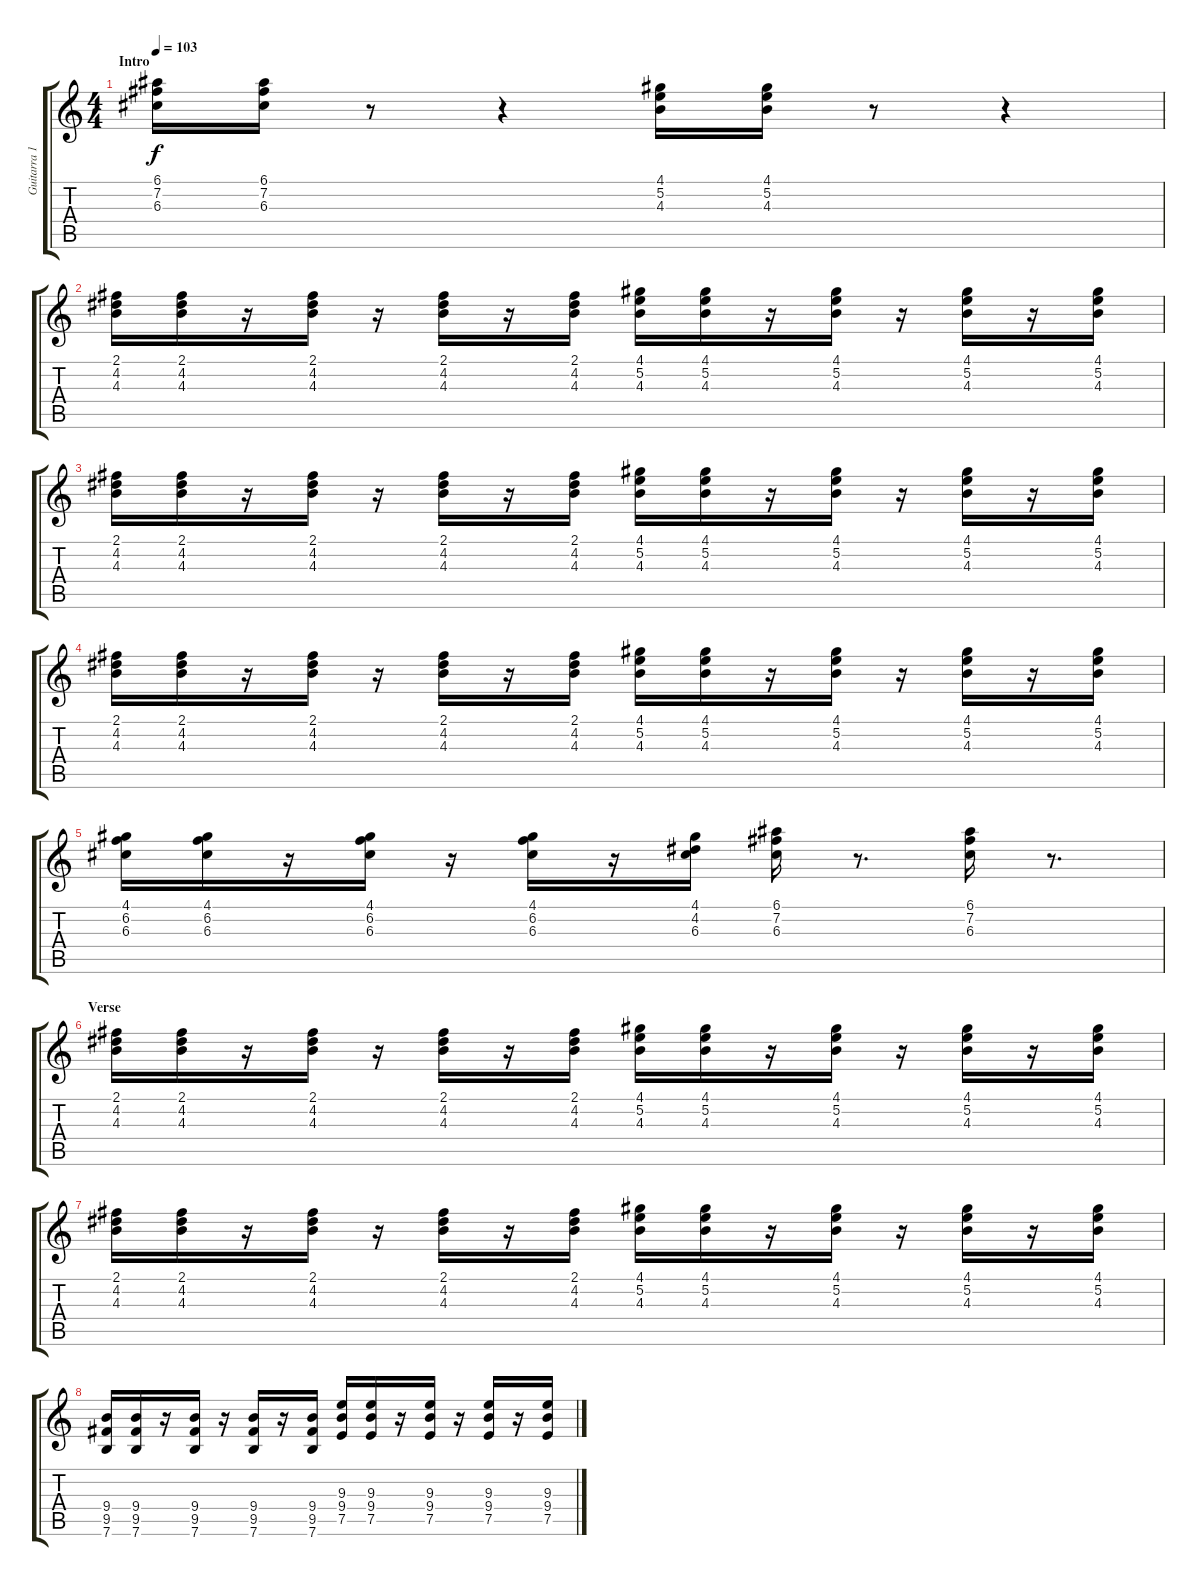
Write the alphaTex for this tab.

\track ("Guitarra 1 - Mathias" "Guitarra 1") {instrument distortionguitar}
\staff {score tabs}
\tuning (E4 B3 G3 D3 A2 E2) {hide}
\ts (4 4)
\section ("" "Intro")
\tempo 103
\clef g2
\ks c
(6.1 7.2 6.3).16{dy f instrument distortionguitar} (6.1 7.2 6.3).16 r.8 r.4 (4.1 5.2 4.3).16 (4.1 5.2 4.3).16 r.8 r.4 |
(2.1 4.2 4.3).16 (2.1 4.2 4.3).16 r.16 (2.1 4.2 4.3).16 r.16 (2.1 4.2 4.3).16 r.16 (2.1 4.2 4.3).16 (4.1 5.2 4.3).16 (4.1 5.2 4.3).16 r.16 (4.1 5.2 4.3).16 r.16 (4.1 5.2 4.3).16 r.16 (4.1 5.2 4.3).16 |
(2.1 4.2 4.3).16 (2.1 4.2 4.3).16 r.16 (2.1 4.2 4.3).16 r.16 (2.1 4.2 4.3).16 r.16 (2.1 4.2 4.3).16 (4.1 5.2 4.3).16 (4.1 5.2 4.3).16 r.16 (4.1 5.2 4.3).16 r.16 (4.1 5.2 4.3).16 r.16 (4.1 5.2 4.3).16 |
(2.1 4.2 4.3).16 (2.1 4.2 4.3).16 r.16 (2.1 4.2 4.3).16 r.16 (2.1 4.2 4.3).16 r.16 (2.1 4.2 4.3).16 (4.1 5.2 4.3).16 (4.1 5.2 4.3).16 r.16 (4.1 5.2 4.3).16 r.16 (4.1 5.2 4.3).16 r.16 (4.1 5.2 4.3).16 |
(4.1 6.2 6.3).16 (4.1 6.2 6.3).16 r.16 (4.1 6.2 6.3).16 r.16 (4.1 6.2 6.3).16 r.16 (4.1 4.2 6.3).16 (6.1 7.2 6.3).16 r.8{d} (6.1 7.2 6.3).16 r.8{d} |
\section ("" "Verse")
(2.1 4.2 4.3).16 (2.1 4.2 4.3).16 r.16 (2.1 4.2 4.3).16 r.16 (2.1 4.2 4.3).16 r.16 (2.1 4.2 4.3).16 (4.1 5.2 4.3).16 (4.1 5.2 4.3).16 r.16 (4.1 5.2 4.3).16 r.16 (4.1 5.2 4.3).16 r.16 (4.1 5.2 4.3).16 |
(2.1 4.2 4.3).16 (2.1 4.2 4.3).16 r.16 (2.1 4.2 4.3).16 r.16 (2.1 4.2 4.3).16 r.16 (2.1 4.2 4.3).16 (4.1 5.2 4.3).16 (4.1 5.2 4.3).16 r.16 (4.1 5.2 4.3).16 r.16 (4.1 5.2 4.3).16 r.16 (4.1 5.2 4.3).16 |
(9.4 9.5 7.6).16 (9.4 9.5 7.6).16 r.16 (9.4 9.5 7.6).16 r.16 (9.4 9.5 7.6).16 r.16 (9.4 9.5 7.6).16 (9.3 9.4 7.5).16 (9.3 9.4 7.5).16 r.16 (9.3 9.4 7.5).16 r.16 (9.3 9.4 7.5).16 r.16 (9.3 9.4 7.5).16
